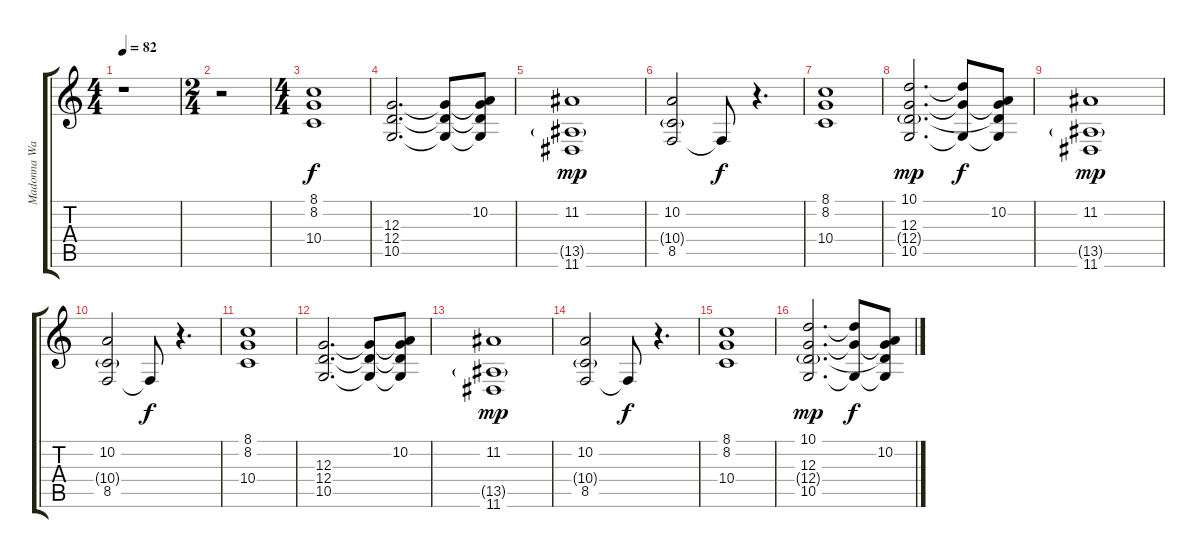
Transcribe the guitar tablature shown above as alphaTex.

\track ("Madonna Wayne Gacy" "Madonna Wa") {instrument fx5brightness}
\staff {score tabs}
\tuning (E4 B3 G3 D3 A2 E2) {hide}
\ts (4 4)
\tempo 82
\clef g2
\ks c
r.1{dy f} |
\ts (2 4)
r.2 |
\ts (4 4)
(8.1 8.2 10.4).1{instrument fx4atmosphere} |
(12.3 12.4 10.5).2{d} (12.3{t} 12.4{t} 10.5{t}).8 (10.2 12.3{t} 12.4{t} 10.5{t}).8 |
(11.2 13.5{g} 11.6).1{dy mp} |
(10.2 10.4{g} 8.5).2 8.5{t}.8{dy f} r.4{d} |
(8.1 8.2 10.4).1 |
(10.1 12.3 12.4{g} 10.5).2{d dy mp} (10.1{t} 12.3{t} 10.5{t}).8{dy f} (10.2 12.3{t} 12.4{t} 10.5{t}).8 |
(11.2 13.5{g} 11.6).1{dy mp} |
(10.2 10.4{g} 8.5).2 8.5{t}.8{dy f} r.4{d} |
(8.1 8.2 10.4).1{instrument fx4atmosphere} |
(12.3 12.4 10.5).2{d} (12.3{t} 12.4{t} 10.5{t}).8 (10.2 12.3{t} 12.4{t} 10.5{t}).8 |
(11.2 13.5{g} 11.6).1{dy mp} |
(10.2 10.4{g} 8.5).2 8.5{t}.8{dy f} r.4{d} |
(8.1 8.2 10.4).1 |
(10.1 12.3 12.4{g} 10.5).2{d dy mp} (10.1{t} 12.3{t} 10.5{t}).8{dy f} (10.2 12.3{t} 12.4{t} 10.5{t}).8
